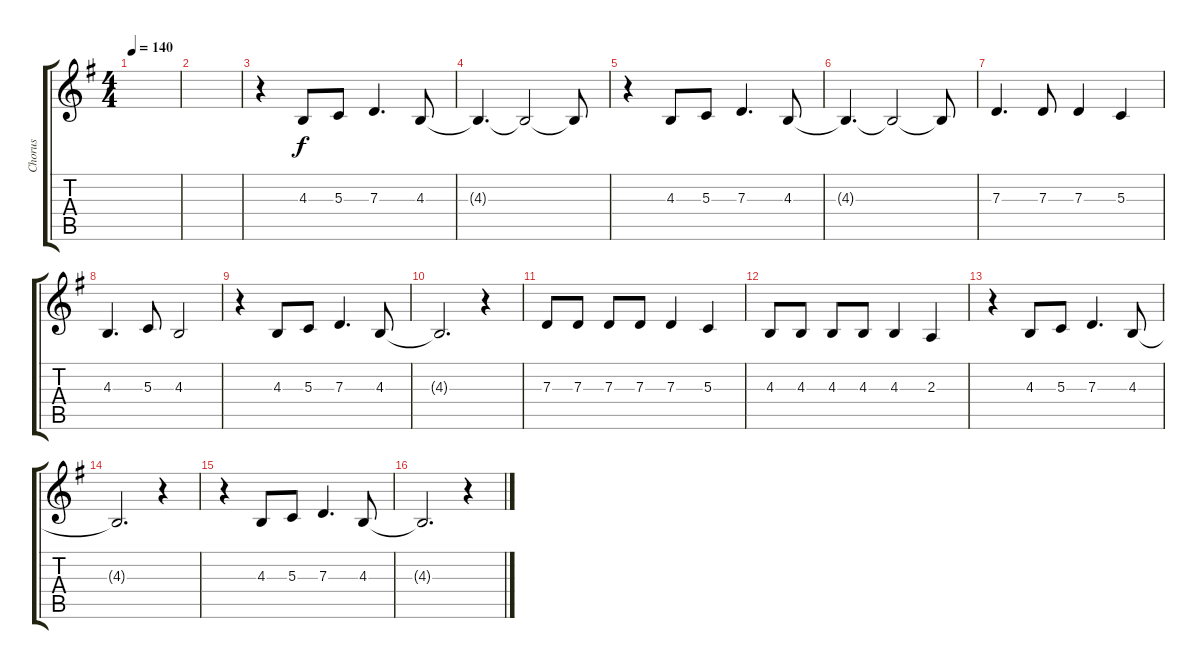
\track ("Chorus" "Chorus") {instrument lead1square}
\staff {score tabs}
\tuning (E4 B3 G3 D3 A2 E2) {hide}
\ts (4 4)
\tempo 140
\clef g2
\ks g
|
|
r.4 4.3.8 5.3.8 7.3.4{d} 4.3.8 |
4.3{t}.4{d} 4.3{t}.2 4.3{t}.8 |
r.4 4.3.8 5.3.8 7.3.4{d} 4.3.8 |
4.3{t}.4{d} 4.3{t}.2 4.3{t}.8 |
7.3.4{d} 7.3.8 7.3.4 5.3.4 |
4.3.4{d} 5.3.8 4.3.2 |
r.4 4.3.8 5.3.8 7.3.4{d} 4.3.8 |
4.3{t}.2{d} r.4 |
7.3.8 7.3.8 7.3.8 7.3.8 7.3.4 5.3.4 |
4.3.8 4.3.8 4.3.8 4.3.8 4.3.4 2.3.4 |
r.4 4.3.8 5.3.8 7.3.4{d} 4.3.8 |
4.3{t}.2{d} r.4 |
r.4 4.3.8 5.3.8 7.3.4{d} 4.3.8 |
4.3{t}.2{d} r.4
